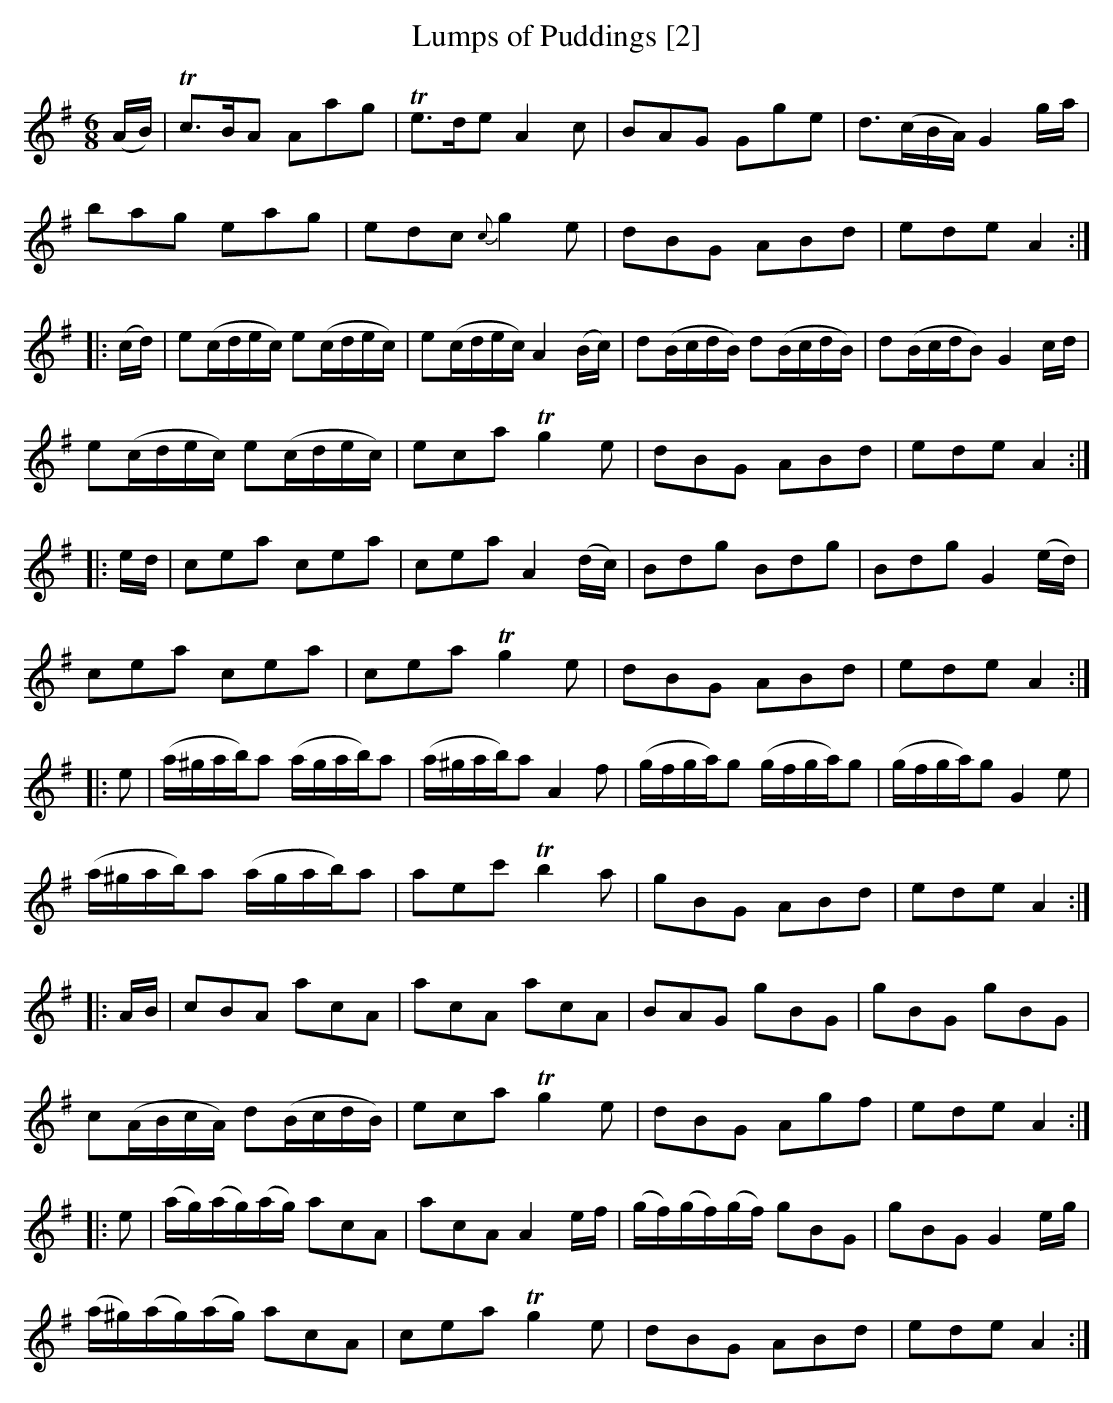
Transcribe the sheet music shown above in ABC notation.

X:1
T:Lumps of Puddings [2]
M:6/8
L:1/8
K:Ador
(A/B/) |Tc>BA Aag |Te>de A2c | BAG Gge | d>(cB/A/) G2 g/a/ |
bag eag | edc {c}g2e | dBG ABd| ede A2 :|
|: (c/d/) | e(c/d/e/c/) e(c/d/e/c/) | e(c/d/e/c/) A2 (B/c/) | d(B/c/d/B/) d(B/c/d/B/) | d(B/c/d/B) G2 c/d/ |
e(c/d/e/c/) e(c/d/e/c/) | eca Tg2e | dBG ABd | ede A2 :|
|: e/d/ | cea cea | cea A2(d/c/) | Bdg Bdg | Bdg G2 (e/d/) |
cea cea | cea Tg2e | dBG ABd | ede A2 :|
|: e | (a/^g/a/b/)a (a/g/a/b/)a | (a/^g/a/b/)a A2f | (g/f/g/a/)g (g/f/g/a/)g | (g/f/g/a/)g G2e |
(a/^g/a/b/)a (a/g/a/b/)a | aec' Tb2a | gBG ABd | ede A2 :|
|: A/B/ | cBA acA | acA acA | BAG gBG | gBG gBG |
c(A/B/c/A/) d(B/c/d/B/) | eca Tg2e | dBG Agf | ede A2 :|
|: e | (a/#g/)(a/g/)(a/g/) acA | acA A2 e/f/ | (g/f/)(g/f/)(g/f/) gBG | gBG G2 e/g/ |
(a/^g/)(a/g/)(a/g/) acA | cea Tg2e | dBG ABd | ede A2 :|
